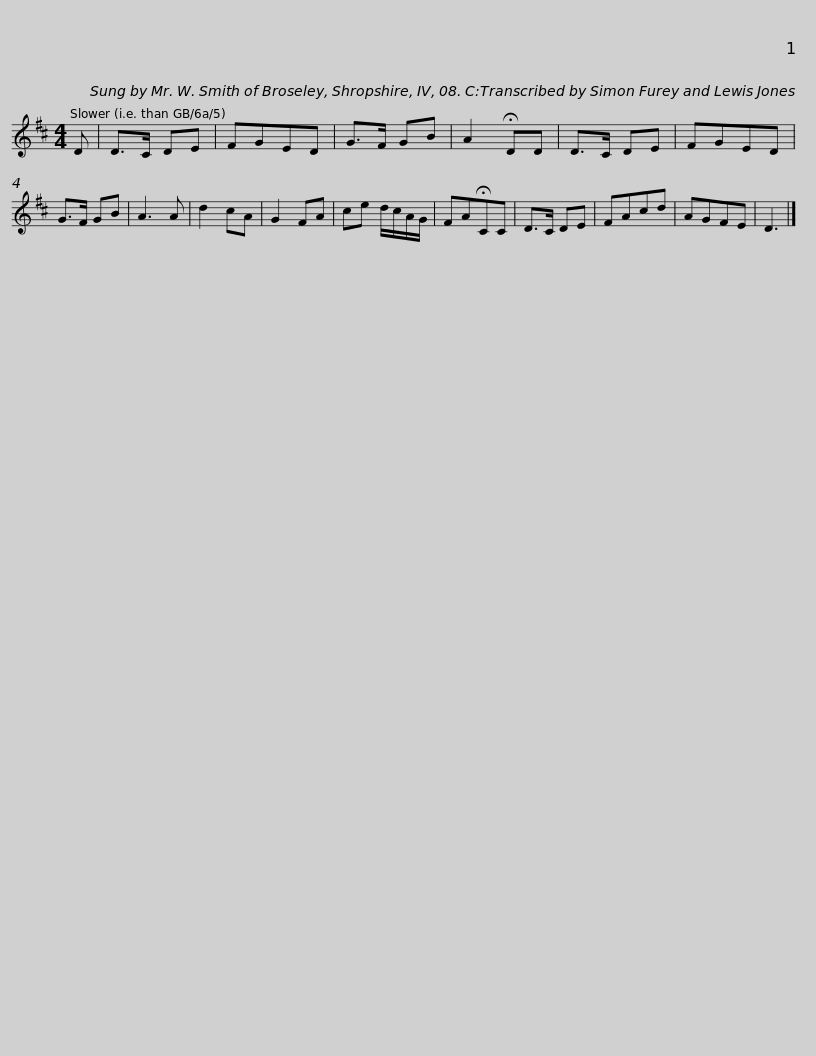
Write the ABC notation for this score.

X:1
L:1/8
M:4/4
I:linebreak $
K:D
V:1 treble
V:1
 D | D>C DE | FGED | G>F GB | A2 !fermata!DD | %5
 D>C DE |$ FGED | G>F GB | A3 A | d2 cA | %10
 G2 FA | ce d/c/A/G/ |$ FA!fermata!CC | D>C DE | FAcd | %15
 AGFE | D3 |] %17
